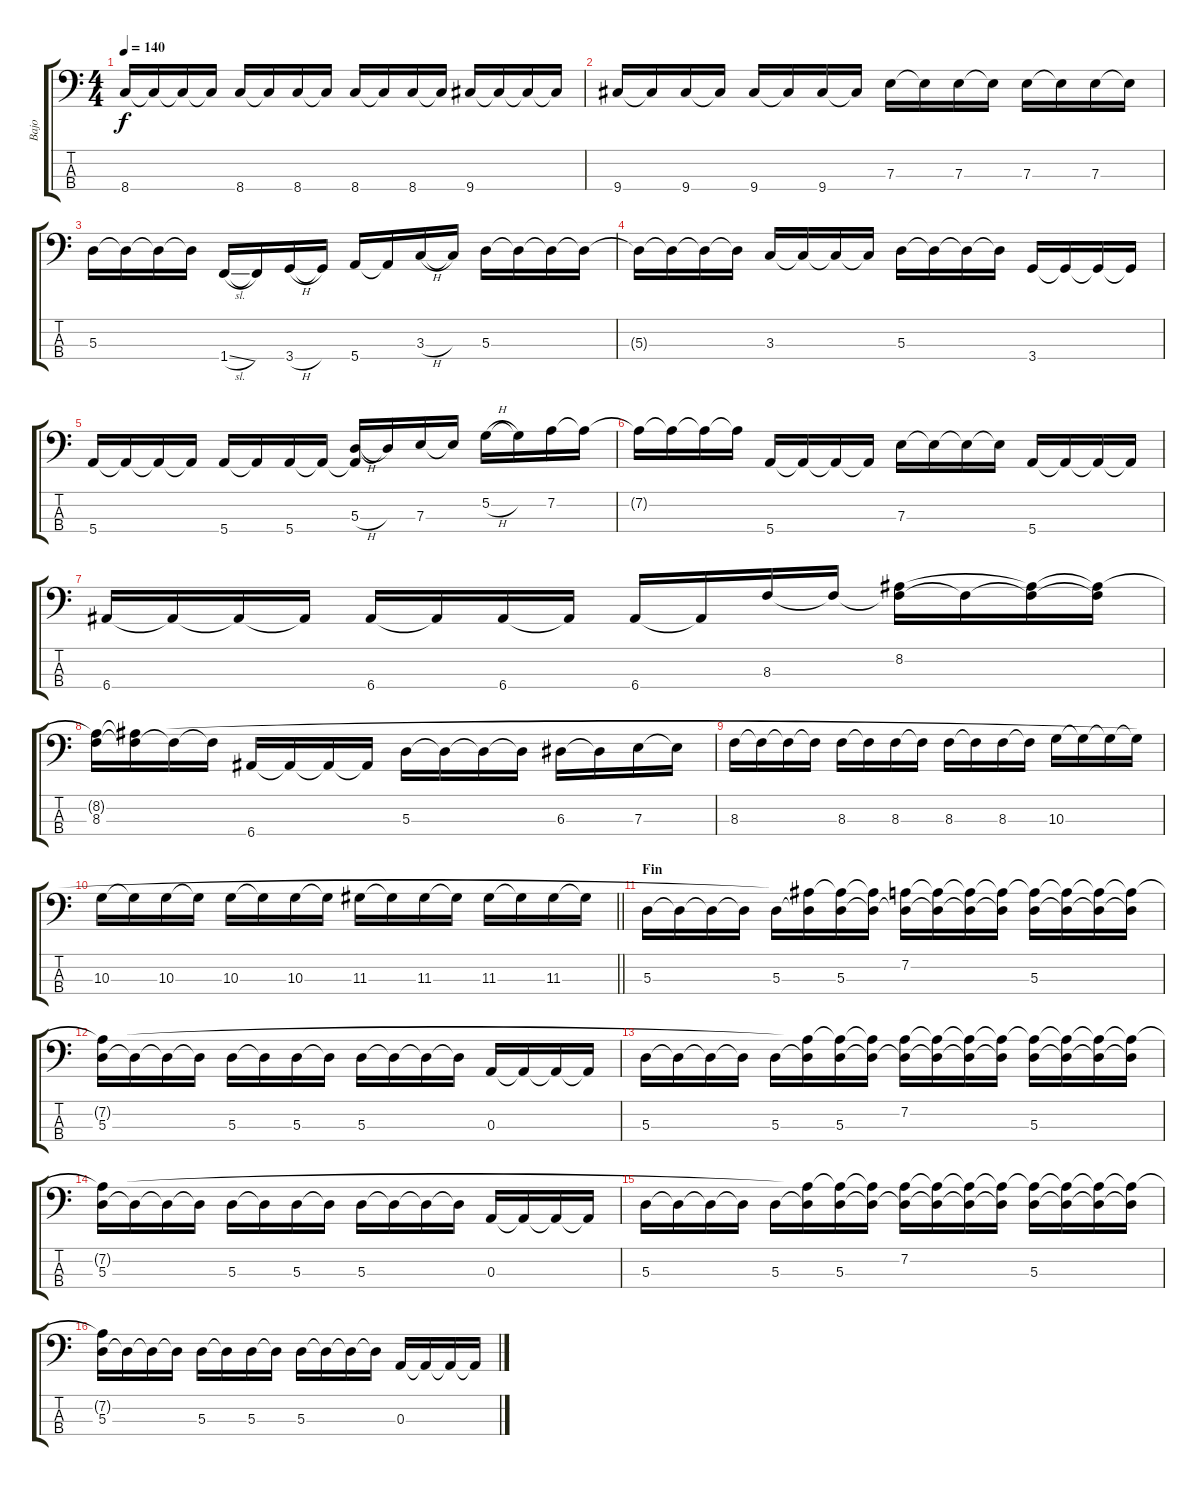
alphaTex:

\track ("Bajo" "Bajo") {instrument electricbasspick}
\staff {score tabs}
\tuning (G2 D2 A1 E1) {hide}
\ts (4 4)
\tempo 140
\clef f4
\ks c
8.4.16{dy f} 8.4{t}.16 8.4{t}.16 8.4{t}.16 8.4.16 8.4{t}.16 8.4.16 8.4{t}.16 8.4.16 8.4{t}.16 8.4.16 8.4{t}.16 9.4.16 9.4{t}.16 9.4{t}.16 9.4{t}.16 |
9.4.16 9.4{t}.16 9.4.16 9.4{t}.16 9.4.16 9.4{t}.16 9.4.16 9.4{t}.16 7.3.16 7.3{t}.16 7.3.16 7.3{t}.16 7.3.16 7.3{t}.16 7.3.16 7.3{t}.16 |
5.3.16 5.3{t}.16 5.3{t}.16 5.3{t}.16 1.4{sl}.16 1.4{t}.16 3.4{h}.16 3.4{t}.16 5.4.16 5.4{t}.16 3.3{h}.16 3.3{t}.16 5.3.16 5.3{t}.16 5.3{t}.16 5.3{t}.16 |
5.3{t}.16 5.3{t}.16 5.3{t}.16 5.3{t}.16 3.3.16 3.3{t}.16 3.3{t}.16 3.3{t}.16 5.3.16 5.3{t}.16 5.3{t}.16 5.3{t}.16 3.4.16 3.4{t}.16 3.4{t}.16 3.4{t}.16 |
5.4.16 5.4{t}.16 5.4{t}.16 5.4{t}.16 5.4.16 5.4{t}.16 5.4.16 5.4{t}.16 (5.3{h} 5.4{t}).16 5.3{t}.16 7.3.16 7.3{t}.16 5.2{h}.16 5.2{t}.16 7.2.16 7.2{t}.16 |
7.2{t}.16 7.2{t}.16 7.2{t}.16 7.2{t}.16 5.4.16 5.4{t}.16 5.4{t}.16 5.4{t}.16 7.3.16 7.3{t}.16 7.3{t}.16 7.3{t}.16 5.4.16 5.4{t}.16 5.4{t}.16 5.4{t}.16 |
6.4.16 6.4{t}.16 6.4{t}.16 6.4{t}.16 6.4.16 6.4{t}.16 6.4.16 6.4{t}.16 6.4.16 6.4{t}.16 8.3.16 8.3{t}.16 (8.2 8.3{t}).16 8.3{t}.16 (8.2{t} 8.3{t}).16 (8.2{t} 8.3{t}).16 |
(8.2{t} 8.3).16 (8.2{t} 8.3{t}).16 8.3{t}.16 8.3{t}.16 6.4.16 6.4{t}.16 6.4{t}.16 6.4{t}.16 5.3.16 5.3{t}.16 5.3{t}.16 5.3{t}.16 6.3.16 6.3{t}.16 7.3.16 7.3{t}.16 |
8.3.16 8.3{t}.16 8.3{t}.16 8.3{t}.16 8.3.16 8.3{t}.16 8.3.16 8.3{t}.16 8.3.16 8.3{t}.16 8.3.16 8.3{t}.16 10.3.16 10.3{t}.16 10.3{t}.16 10.3{t}.16 |
\barLineRight lightlight
10.3.16 10.3{t}.16 10.3.16 10.3{t}.16 10.3.16 10.3{t}.16 10.3.16 10.3{t}.16 11.3.16 11.3{t}.16 11.3.16 11.3{t}.16 11.3.16 11.3{t}.16 11.3.16 11.3{t}.16 |
\section ("" "Fin")
5.3.16 5.3{t}.16 5.3{t}.16 5.3{t}.16 5.3.16 (8.2{t} 5.3{t}).16 (8.2{t} 5.3).16 (8.2{t} 5.3{t}).16 (7.2 5.3{t}).16 (7.2{t} 5.3{t}).16 (7.2{t} 5.3{t}).16 (7.2{t} 5.3{t}).16 (7.2{t} 5.3).16 (7.2{t} 5.3{t}).16 (7.2{t} 5.3{t}).16 (7.2{t} 5.3{t}).16 |
(7.2{t} 5.3).16 5.3{t}.16 5.3{t}.16 5.3{t}.16 5.3.16 5.3{t}.16 5.3.16 5.3{t}.16 5.3.16 5.3{t}.16 5.3{t}.16 5.3{t}.16 0.3.16 0.3{t}.16 0.3{t}.16 0.3{t}.16 |
5.3.16 5.3{t}.16 5.3{t}.16 5.3{t}.16 5.3.16 (7.2{t} 5.3{t}).16 (7.2{t} 5.3).16 (7.2{t} 5.3{t}).16 (7.2 5.3{t}).16 (7.2{t} 5.3{t}).16 (7.2{t} 5.3{t}).16 (7.2{t} 5.3{t}).16 (7.2{t} 5.3).16 (7.2{t} 5.3{t}).16 (7.2{t} 5.3{t}).16 (7.2{t} 5.3{t}).16 |
(7.2{t} 5.3).16 5.3{t}.16 5.3{t}.16 5.3{t}.16 5.3.16 5.3{t}.16 5.3.16 5.3{t}.16 5.3.16 5.3{t}.16 5.3{t}.16 5.3{t}.16 0.3.16 0.3{t}.16 0.3{t}.16 0.3{t}.16 |
5.3.16 5.3{t}.16 5.3{t}.16 5.3{t}.16 5.3.16 (7.2{t} 5.3{t}).16 (7.2{t} 5.3).16 (7.2{t} 5.3{t}).16 (7.2 5.3{t}).16 (7.2{t} 5.3{t}).16 (7.2{t} 5.3{t}).16 (7.2{t} 5.3{t}).16 (7.2{t} 5.3).16 (7.2{t} 5.3{t}).16 (7.2{t} 5.3{t}).16 (7.2{t} 5.3{t}).16 |
(7.2{t} 5.3).16 5.3{t}.16 5.3{t}.16 5.3{t}.16 5.3.16 5.3{t}.16 5.3.16 5.3{t}.16 5.3.16 5.3{t}.16 5.3{t}.16 5.3{t}.16 0.3.16 0.3{t}.16 0.3{t}.16 0.3{t}.16
